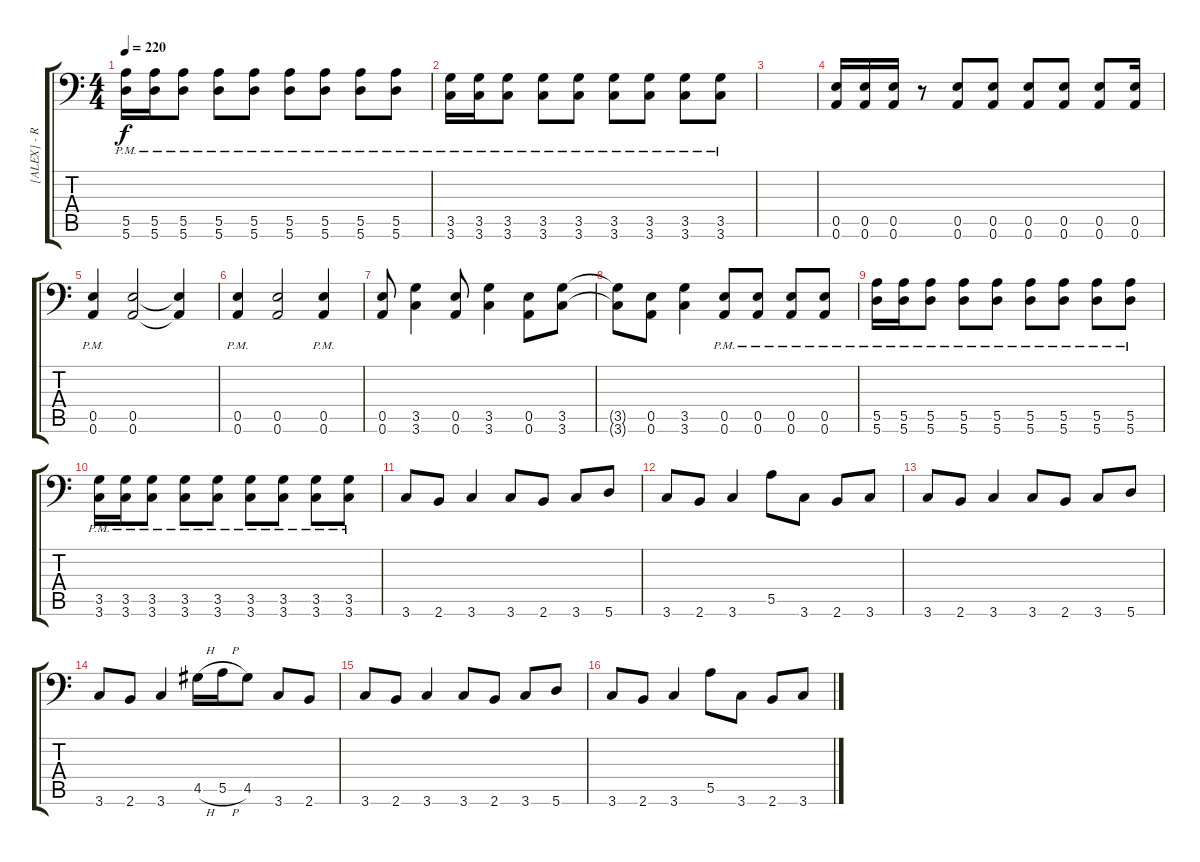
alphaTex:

\track ("[ALEX] - Rhythm" "[ALEX] - R") {instrument distortionguitar}
\staff {score tabs}
\tuning (B3 Gb3 D3 A2 E2 A1) {hide}
\ts (4 4)
\tempo 220
\clef f4
\ks c
(5.5{pm} 5.6{pm}).16{dy f} (5.5{pm} 5.6{pm}).16 (5.5{pm} 5.6{pm}).8 (5.5{pm} 5.6{pm}).8 (5.5{pm} 5.6{pm}).8 (5.5{pm} 5.6{pm}).8 (5.5{pm} 5.6{pm}).8 (5.5{pm} 5.6{pm}).8 (5.5{pm} 5.6{pm}).8 |
(3.5{pm} 3.6{pm}).16 (3.5{pm} 3.6{pm}).16 (3.5{pm} 3.6{pm}).8 (3.5{pm} 3.6{pm}).8 (3.5{pm} 3.6{pm}).8 (3.5{pm} 3.6{pm}).8 (3.5{pm} 3.6{pm}).8 (3.5{pm} 3.6{pm}).8 (3.5{pm} 3.6{pm}).8 |
|
(0.5 0.6).16 (0.5 0.6).16 (0.5 0.6).16 r.8 (0.5 0.6).8 (0.5 0.6).8 (0.5 0.6).8 (0.5 0.6).8 (0.5 0.6).8 (0.5 0.6).16 |
(0.5{pm} 0.6{pm}).4 (0.5 0.6).2 (0.5{t} 0.6{t}).4 |
(0.5{pm} 0.6{pm}).4 (0.5 0.6).2 (0.5{pm} 0.6{pm}).4 |
(0.5 0.6).8 (3.5 3.6).4 (0.5 0.6).8 (3.5 3.6).4 (0.5 0.6).8 (3.5 3.6).8 |
(3.5{t} 3.6{t}).8 (0.5 0.6).8 (3.5 3.6).4 (0.5{pm} 0.6{pm}).8 (0.5{pm} 0.6{pm}).8 (0.5{pm} 0.6{pm}).8 (0.5{pm} 0.6{pm}).8 |
(5.5{pm} 5.6{pm}).16 (5.5{pm} 5.6{pm}).16 (5.5{pm} 5.6{pm}).8 (5.5{pm} 5.6{pm}).8 (5.5{pm} 5.6{pm}).8 (5.5{pm} 5.6{pm}).8 (5.5{pm} 5.6{pm}).8 (5.5{pm} 5.6{pm}).8 (5.5{pm} 5.6{pm}).8 |
(3.5{pm} 3.6{pm}).16 (3.5{pm} 3.6{pm}).16 (3.5{pm} 3.6{pm}).8 (3.5{pm} 3.6{pm}).8 (3.5{pm} 3.6{pm}).8 (3.5{pm} 3.6{pm}).8 (3.5{pm} 3.6{pm}).8 (3.5{pm} 3.6{pm}).8 (3.5{pm} 3.6{pm}).8 |
3.6.8 2.6.8 3.6.4 3.6.8 2.6.8 3.6.8 5.6.8 |
3.6.8 2.6.8 3.6.4 5.5.8 3.6.8 2.6.8 3.6.8 |
3.6.8 2.6.8 3.6.4 3.6.8 2.6.8 3.6.8 5.6.8 |
3.6.8 2.6.8 3.6.4 4.5{h}.16 5.5{h}.16 4.5.8 3.6.8 2.6.8 |
3.6.8 2.6.8 3.6.4 3.6.8 2.6.8 3.6.8 5.6.8 |
3.6.8 2.6.8 3.6.4 5.5.8 3.6.8 2.6.8 3.6.8
